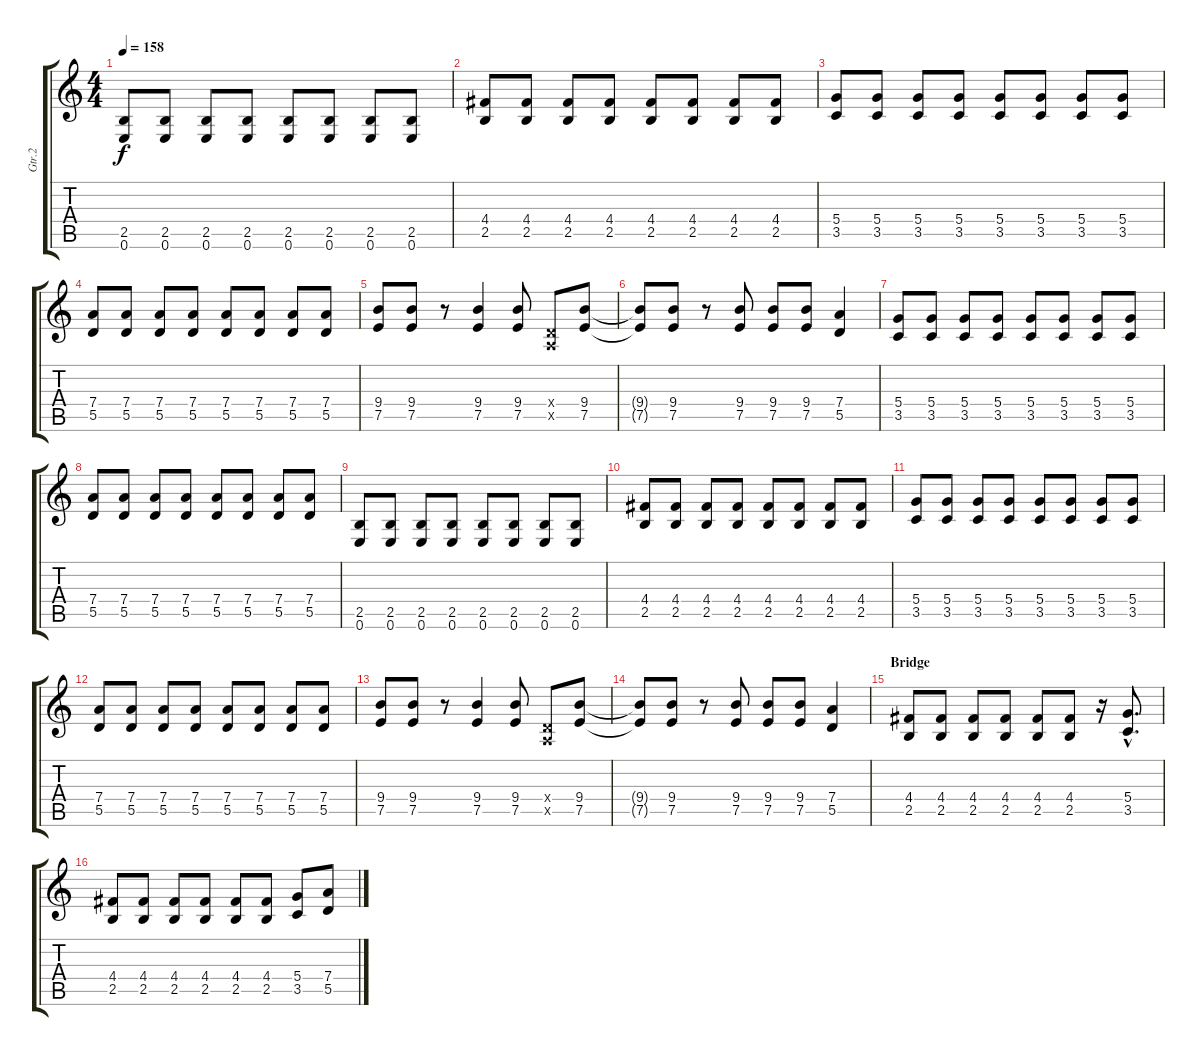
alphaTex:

\track ("Gtr.2 " "Gtr.2 ") {instrument distortionguitar}
\staff {score tabs}
\tuning (E4 B3 G3 D3 A2 E2) {hide}
\ts (4 4)
\tempo 158
\clef g2
\ks c
(2.5 0.6).8{dy f} (2.5 0.6).8 (2.5 0.6).8 (2.5 0.6).8 (2.5 0.6).8 (2.5 0.6).8 (2.5 0.6).8 (2.5 0.6).8 |
(4.4 2.5).8 (4.4 2.5).8 (4.4 2.5).8 (4.4 2.5).8 (4.4 2.5).8 (4.4 2.5).8 (4.4 2.5).8 (4.4 2.5).8 |
(5.4 3.5).8 (5.4 3.5).8 (5.4 3.5).8 (5.4 3.5).8 (5.4 3.5).8 (5.4 3.5).8 (5.4 3.5).8 (5.4 3.5).8 |
(7.4 5.5).8 (7.4 5.5).8 (7.4 5.5).8 (7.4 5.5).8 (7.4 5.5).8 (7.4 5.5).8 (7.4 5.5).8 (7.4 5.5).8 |
(9.4 7.5).8 (9.4 7.5).8 r.8 (9.4 7.5).4 (9.4 7.5).8 (0.4{x} 0.5{x}).8 (9.4 7.5).8 |
(9.4{t} 7.5{t}).8 (9.4 7.5).8 r.8 (9.4 7.5).8 (9.4 7.5).8 (9.4 7.5).8 (7.4 5.5).4 |
(5.4 3.5).8 (5.4 3.5).8 (5.4 3.5).8 (5.4 3.5).8 (5.4 3.5).8 (5.4 3.5).8 (5.4 3.5).8 (5.4 3.5).8 |
(7.4 5.5).8 (7.4 5.5).8 (7.4 5.5).8 (7.4 5.5).8 (7.4 5.5).8 (7.4 5.5).8 (7.4 5.5).8 (7.4 5.5).8 |
(2.5 0.6).8 (2.5 0.6).8 (2.5 0.6).8 (2.5 0.6).8 (2.5 0.6).8 (2.5 0.6).8 (2.5 0.6).8 (2.5 0.6).8 |
(4.4 2.5).8 (4.4 2.5).8 (4.4 2.5).8 (4.4 2.5).8 (4.4 2.5).8 (4.4 2.5).8 (4.4 2.5).8 (4.4 2.5).8 |
(5.4 3.5).8 (5.4 3.5).8 (5.4 3.5).8 (5.4 3.5).8 (5.4 3.5).8 (5.4 3.5).8 (5.4 3.5).8 (5.4 3.5).8 |
(7.4 5.5).8 (7.4 5.5).8 (7.4 5.5).8 (7.4 5.5).8 (7.4 5.5).8 (7.4 5.5).8 (7.4 5.5).8 (7.4 5.5).8 |
(9.4 7.5).8 (9.4 7.5).8 r.8 (9.4 7.5).4 (9.4 7.5).8 (0.4{x} 0.5{x}).8 (9.4 7.5).8 |
(9.4{t} 7.5{t}).8 (9.4 7.5).8 r.8 (9.4 7.5).8 (9.4 7.5).8 (9.4 7.5).8 (7.4 5.5).4 |
\section ("" "Bridge")
(4.4 2.5).8 (4.4 2.5).8 (4.4 2.5).8 (4.4 2.5).8 (4.4 2.5).8 (4.4 2.5).8 r.16 (5.4{hac} 3.5{hac}).8{d} |
(4.4 2.5).8 (4.4 2.5).8 (4.4 2.5).8 (4.4 2.5).8 (4.4 2.5).8 (4.4 2.5).8 (5.4 3.5).8 (7.4 5.5).8
